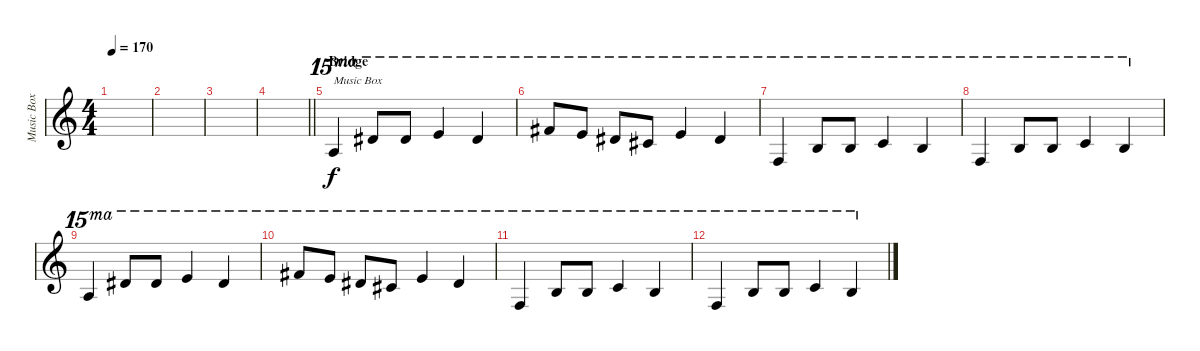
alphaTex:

\track ("Music Box" "Music Box") {instrument musicbox}
\staff {score}
\tuning (Eb4 Bb3 Gb3 Db3 Ab2 Eb2) {hide}
\ts (4 4)
\tempo 170
\clef g2
\ks c
|
|
|
\barLineRight lightlight
|
\section ("" "Bridge")
23.2.4{ot 15ma txt "Music Box"} 24.1.8{ot 15ma} 24.1.8{ot 15ma} 25.1.4{ot 15ma} 24.1.4{ot 15ma} |
27.1.8{ot 15ma} 25.1.8{ot 15ma} 24.1.8{ot 15ma} 22.1.8{ot 15ma} 25.1.4{ot 15ma} 24.1.4{ot 15ma} |
19.2.4{ot 15ma} 20.1.8{ot 15ma} 20.1.8{ot 15ma} 21.1.4{ot 15ma} 20.1.4{ot 15ma} |
19.2.4{ot 15ma} 20.1.8{ot 15ma} 20.1.8{ot 15ma} 21.1.4{ot 15ma} 20.1.4{ot 15ma} |
23.2.4{ot 15ma} 24.1.8{ot 15ma} 24.1.8{ot 15ma} 25.1.4{ot 15ma} 24.1.4{ot 15ma} |
27.1.8{ot 15ma} 25.1.8{ot 15ma} 24.1.8{ot 15ma} 22.1.8{ot 15ma} 25.1.4{ot 15ma} 24.1.4{ot 15ma} |
19.2.4{ot 15ma} 20.1.8{ot 15ma} 20.1.8{ot 15ma} 21.1.4{ot 15ma} 20.1.4{ot 15ma} |
19.2.4{ot 15ma} 20.1.8{ot 15ma} 20.1.8{ot 15ma} 21.1.4{ot 15ma} 20.1.4{ot 15ma}
